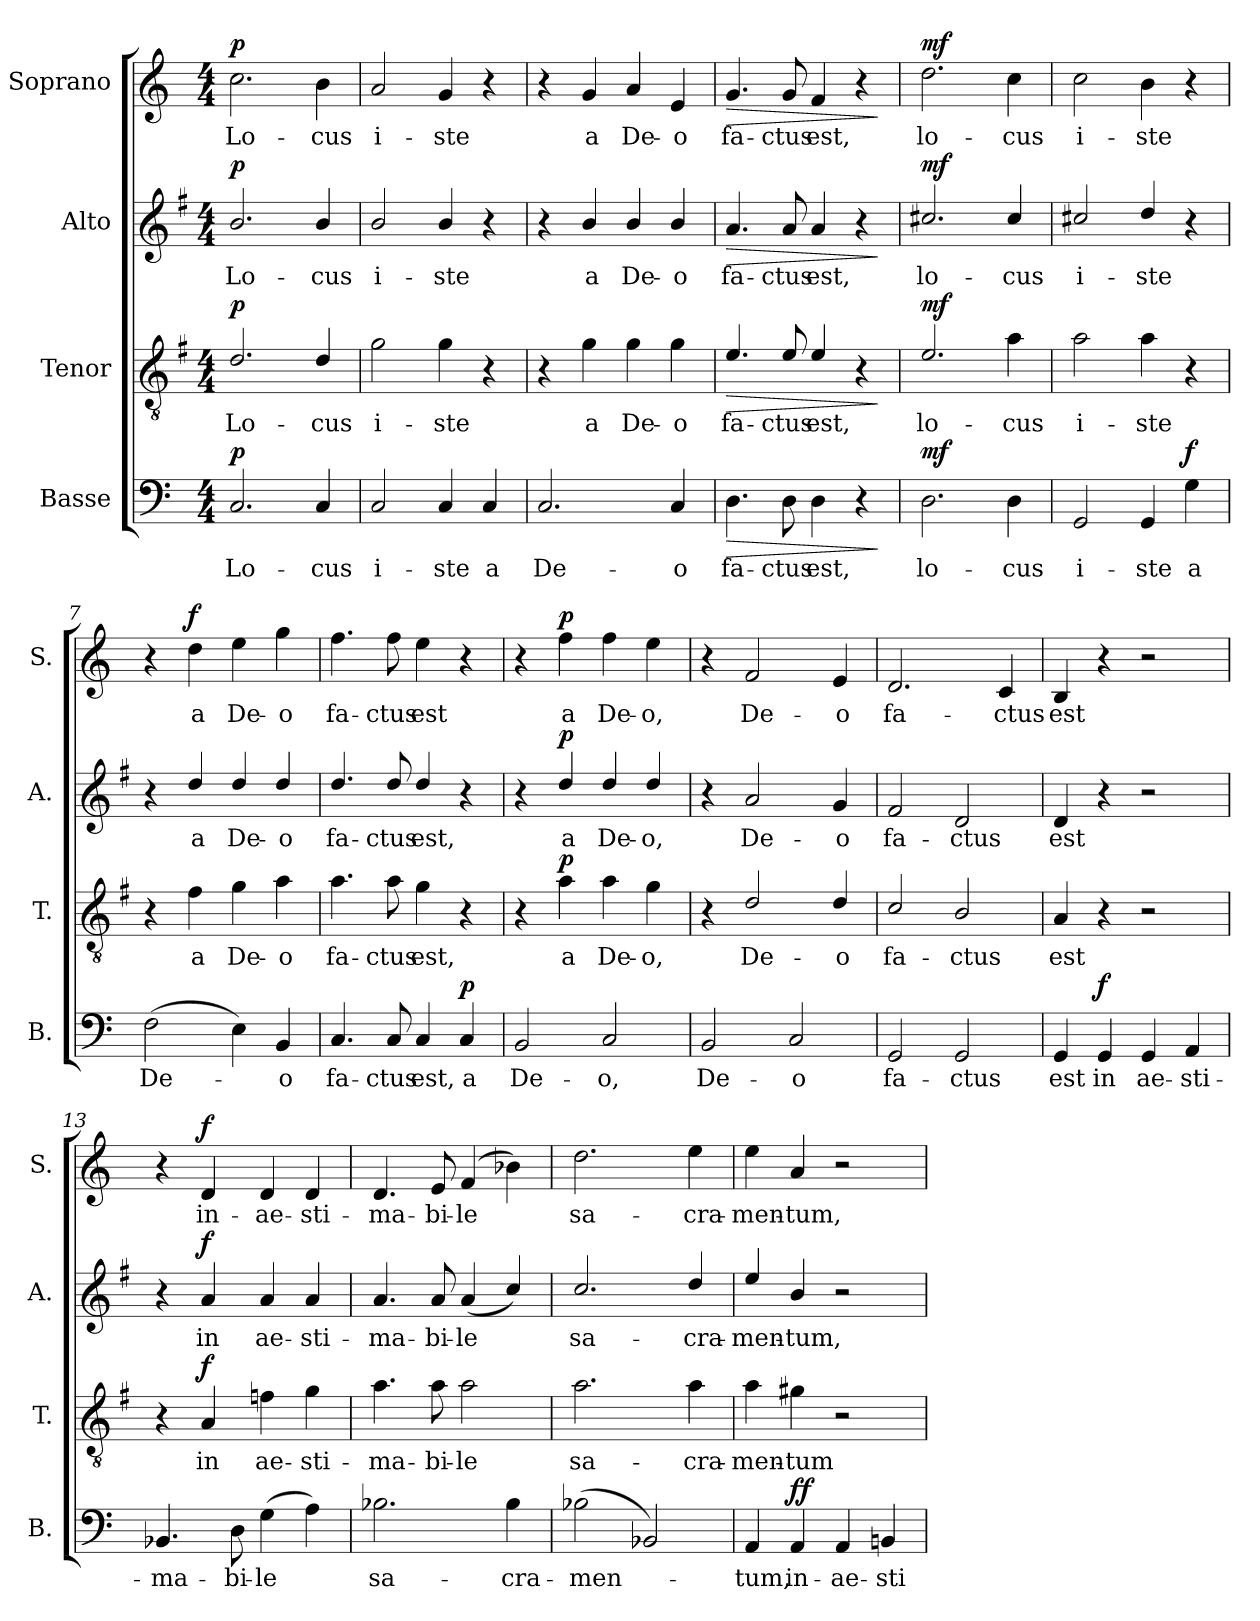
**kern	**text	**dynam	**kern	**text	**dynam	**kern	**text	**dynam	**kern	**text	**dynam
*part4	*part4	*part4	*part3	*part3	*part3	*part2	*part2	*part2	*part1	*part1	*part1
*staff4	*staff4	*staff4	*staff3	*staff3	*staff3	*staff2	*staff2	*staff2	*staff1	*staff1	*staff1
*I"Basse	*	*	*I"Tenor	*	*	*I"Alto	*	*	*I"Soprano	*	*
*I'B.	*	*	*I'T.	*	*	*I'A.	*	*	*I'S.	*	*
*clefF4	*	*	*clefGv2	*	*	*clefG2	*	*	*clefG2	*	*
*	*	*	*ITrd4c7	*	*	*ITrd4c7	*	*	*	*	*
*k[]	*	*	*k[]	*	*	*k[]	*	*	*k[]	*	*
*M4/4	*	*	*M4/4	*	*	*M4/4	*	*	*M4/4	*	*
*MM60	*	*	*MM60	*	*	*MM60	*	*	*MM60	*	*
=1	=1	=1	=1	=1	=1	=1	=1	=1	=1	=1	=1
!	!	!LO:DY:a	!	!	!LO:DY:a	!	!	!LO:DY:a	!	!	!LO:DY:a
2.C/	Lo-	p	2.G/	Lo-	p	2.e/	Lo-	p	2.cc\	Lo-	p
4C/	-cus	.	4G/	-cus	.	4e/	-cus	.	4b\	-cus	.
=2	=2	=2	=2	=2	=2	=2	=2	=2	=2	=2	=2
2C/	i-	.	2c\	i-	.	2e/	i-	.	2a/	i-	.
4C/	-ste	.	4c\	-ste	.	4e/	-ste	.	4g/	-ste	.
4C/	a	.	4r	.	.	4r	.	.	4r	.	.
=3	=3	=3	=3	=3	=3	=3	=3	=3	=3	=3	=3
2.C/	De-	.	4r	.	.	4r	.	.	4r	.	.
.	.	.	4c\	a	.	4e/	a	.	4g/	a	.
.	.	.	4c\	De-	.	4e/	De-	.	4a/	De-	.
4C/	-o	.	4c\	-o	.	4e/	-o	.	4e/	-o	.
=4	=4	=4	=4	=4	=4	=4	=4	=4	=4	=4	=4
!	!	!LO:HP:b	!	!	!LO:HP:b	!	!	!LO:HP:b	!	!	!LO:HP:b
4.D\	fa-	>	4.A/	fa-	>	4.d/	fa-	>	4.g/	fa-	>
8D\	-ctus	.	8A/	-ctus	.	8d/	-ctus	.	8g/	-ctus	.
4D\	est,	.	4A/	est,	.	4d/	est,	.	4f/	est,	.
4r	.	.	4r	.	.	4r	.	.	4r	.	.
.	.	]	.	.	]	.	.	]	.	.	]
=5	=5	=5	=5	=5	=5	=5	=5	=5	=5	=5	=5
!	!	!LO:DY:a	!	!	!LO:DY:a	!	!	!LO:DY:a	!	!	!LO:DY:a
2.D\	lo-	mf	2.A/	lo-	mf	2.f#X/	lo-	mf	2.dd\	lo-	mf
4D\	-cus	.	4d\	-cus	.	4f#/	-cus	.	4cc\	-cus	.
=6	=6	=6	=6	=6	=6	=6	=6	=6	=6	=6	=6
2GG/	i-	.	2d\	i-	.	2f#X/	i-	.	2cc\	i-	.
4GG/	-ste	.	4d\	-ste	.	4g/	-ste	.	4b\	-ste	.
!	!	!LO:DY:a	!	!	!	!	!	!	!	!	!
4G\	a	f	4r	.	.	4r	.	.	4r	.	.
=7	=7	=7	=7	=7	=7	=7	=7	=7	=7	=7	=7
(2F\	De-	.	4r	.	.	4r	.	.	4r	.	.
!	!	!	!	!	!	!	!	!	!	!	!LO:DY:a
.	.	.	4B\	a	.	4g/	a	.	4dd\	a	f
4E\)	.	.	4c\	De-	.	4g/	De-	.	4ee\	De-	.
4BB/	-o	.	4d\	-o	.	4g/	-o	.	4gg\	-o	.
=8	=8	=8	=8	=8	=8	=8	=8	=8	=8	=8	=8
4.C/	fa-	.	4.d\	fa-	.	4.g/	fa-	.	4.ff\	fa-	.
8C/	-ctus	.	8d\	-ctus	.	8g/	-ctus	.	8ff\	-ctus	.
4C/	est,	.	4c\	est,	.	4g/	est,	.	4ee\	est	.
!	!	!LO:DY:a	!	!	!	!	!	!	!	!	!
4C/	a	p	4r	.	.	4r	.	.	4r	.	.
!!LO:LB:g=z
=9	=9	=9	=9	=9	=9	=9	=9	=9	=9	=9	=9
2BB/	De-	.	4r	.	.	4r	.	.	4r	.	.
!	!	!	!	!	!LO:DY:a	!	!	!LO:DY:a	!	!	!LO:DY:a
.	.	.	4d\	a	p	4g/	a	p	4ff\	a	p
2C/	-o,	.	4d\	De-	.	4g/	De-	.	4ff\	De-	.
.	.	.	4c\	-o,	.	4g/	-o,	.	4ee\	-o,	.
=10	=10	=10	=10	=10	=10	=10	=10	=10	=10	=10	=10
2BB/	De-	.	4r	.	.	4r	.	.	4r	.	.
.	.	.	2G/	De-	.	2d/	De-	.	2f/	De-	.
2C/	-o	.	.	.	.	.	.	.	.	.	.
.	.	.	4G/	-o	.	4c/	-o	.	4e/	-o	.
=11	=11	=11	=11	=11	=11	=11	=11	=11	=11	=11	=11
2GG/	fa-	.	2F/	fa-	.	2B/	fa-	.	2.d/	fa-	.
2GG/	-ctus	.	2E/	-ctus	.	2G/	-ctus	.	.	.	.
.	.	.	.	.	.	.	.	.	4c/	-ctus	.
=12	=12	=12	=12	=12	=12	=12	=12	=12	=12	=12	=12
4GG/	est	.	4D/	est	.	4G/	est	.	4B/	est	.
!	!	!LO:DY:a	!	!	!	!	!	!	!	!	!
4GG/	in	f	4r	.	.	4r	.	.	4r	.	.
4GG/	ae-	.	2r	.	.	2r	.	.	2r	.	.
4AA/	-sti-	.	.	.	.	.	.	.	.	.	.
=13	=13	=13	=13	=13	=13	=13	=13	=13	=13	=13	=13
4.BB-X/	-ma-	.	4r	.	.	4r	.	.	4r	.	.
!	!	!	!	!	!LO:DY:a	!	!	!LO:DY:a	!	!	!LO:DY:a
.	.	.	4D/	in	f	4d/	in	f	4d/	in-	f
8D\	-bi-	.	.	.	.	.	.	.	.	.	.
(4G\	-le	.	4B-X\	ae-	.	4d/	ae-	.	4d/	-ae-	.
4A\)	.	.	4c\	-sti-	.	4d/	-sti-	.	4d/	-sti-	.
=14	=14	=14	=14	=14	=14	=14	=14	=14	=14	=14	=14
2.B-X\	sa-	.	4.d\	-ma-	.	4.d/	-ma-	.	4.d/	-ma-	.
.	.	.	8d\	-bi-	.	8d/	-bi-	.	8e/	-bi-	.
.	.	.	2d\	-le	.	(4d/	-le	.	(4f/	-le	.
4B-\	-cra-	.	.	.	.	4f/)	.	.	4b-X\)	.	.
=15	=15	=15	=15	=15	=15	=15	=15	=15	=15	=15	=15
(2B-X\	-men-	.	2.d\	sa-	.	2.f/	sa-	.	2.dd\	sa-	.
2BB-X/)	.	.	.	.	.	.	.	.	.	.	.
.	.	.	4d\	-cra-	.	4g/	-cra-	.	4ee\	-cra-	.
=16	=16	=16	=16	=16	=16	=16	=16	=16	=16	=16	=16
4AA/	-tum,	.	4d\	-men-	.	4a/	-men-	.	4ee\	-men-	.
!	!	!LO:DY:a	!	!	!	!	!	!	!	!	!
4AA/	in-	ff	4c#X\	-tum	.	4e/	-tum,	.	4a/	-tum,	.
4AA/	-ae-	.	2r	.	.	2r	.	.	2r	.	.
4BBn/	-sti-	.	.	.	.	.	.	.	.	.	.
=	=	=	=	=	=	=	=	=	=	=	=
*-	*-	*-	*-	*-	*-	*-	*-	*-	*-	*-	*-
